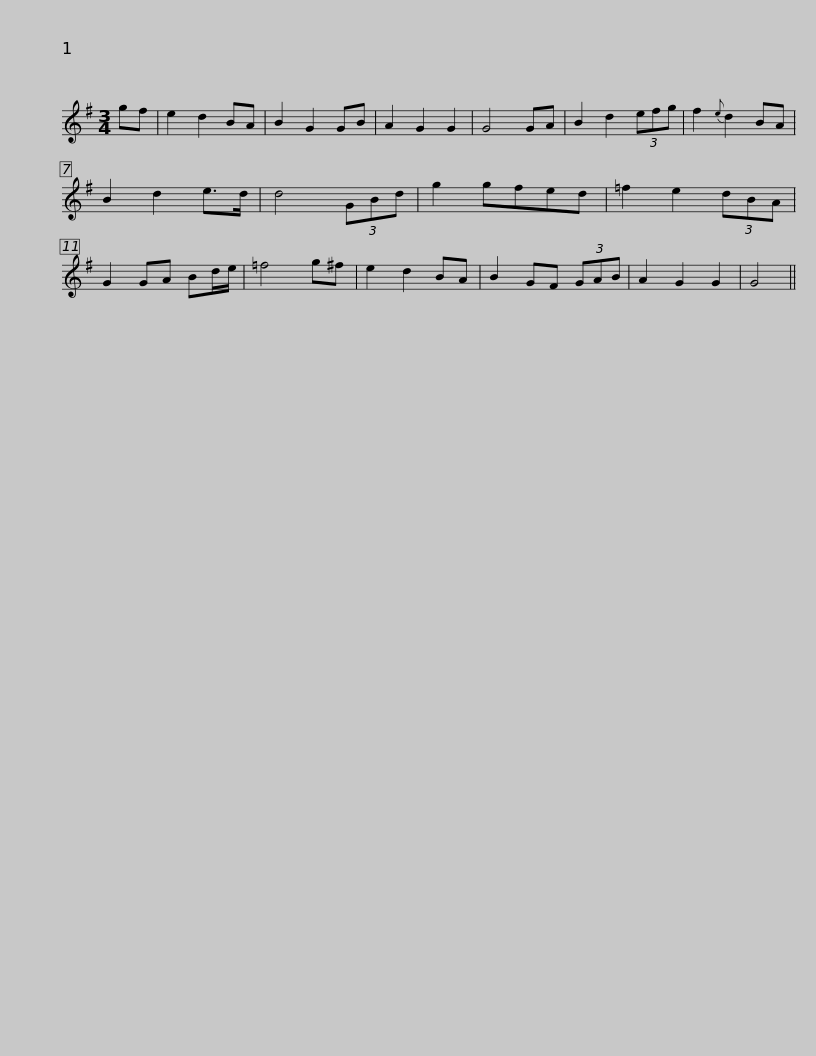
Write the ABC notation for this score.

X:1
L:1/8
M:3/4
I:linebreak $
K:G
V:1 treble
V:1
 gf | e2 d2 BA | B2 G2 GB | A2 G2 G2 | G4 GA | %5
 B2 d2 (3efg | f2{e} d2 BA | B2 d2 e>d | d4 (3GBd | g2 gfed |$ %10
 =f2 e2 (3dBA | G2 GA Bd/e/ | =f4 g^f | e2 d2 BA | B2 GF (3GAB | %15
 A2 G2 G2 | G4 || %17
